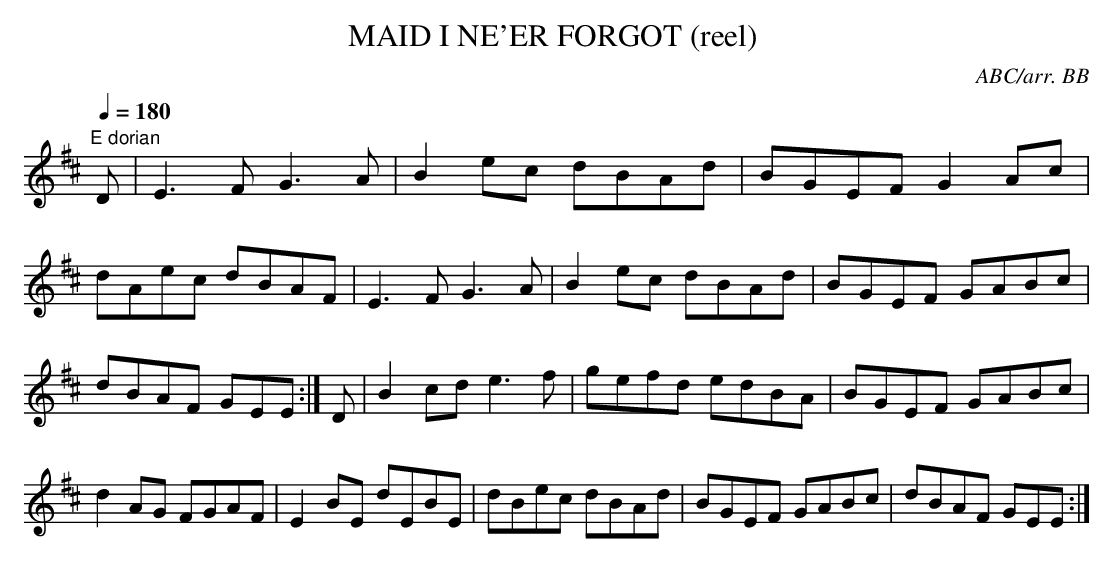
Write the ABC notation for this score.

X:1
T:MAID I NE'ER FORGOT (reel) \
C:ABC/arr. BB\
M:4/4\
L:1/8\
Q:1/4=180\
K:D\
"E dorian"\
D|E3F G3A|B2ec dBAd|BGEF G2Ac|dAec dBAF|\
E3F G3 A|B2ec dBAd|BGEF GABc|dBAF GEE :|\
D|B2cd e3f|gefd edBA|BGEF GABc|d2 AG FGAF|\
E2BE dEBE|dBec dBAd|BGEF GABc|dBAF GEE :|\
\
\
